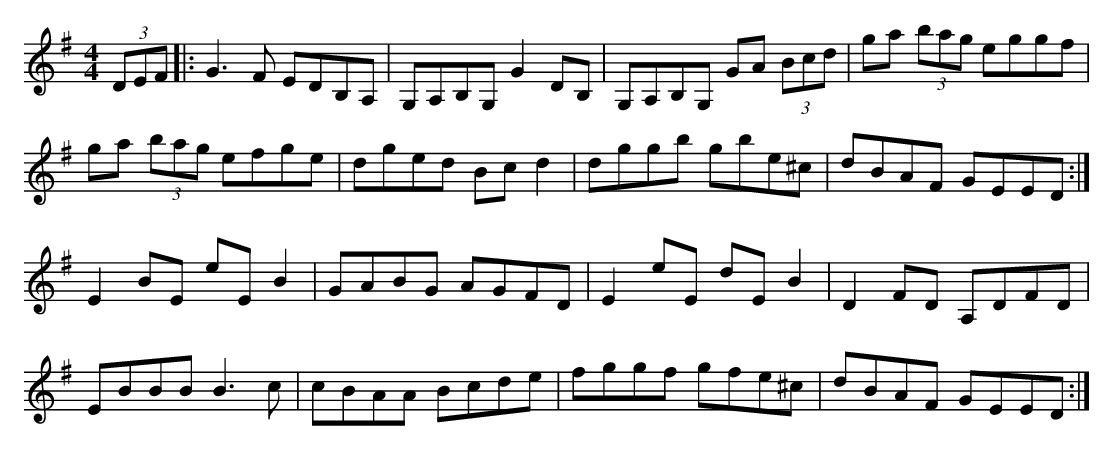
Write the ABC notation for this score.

X:1
M:4/4
K:G
(3DEF|:G3 F EDB,A,|G,A,B,G, G2 DB,|G,A,B,G, GA (3Bcd|ga (3bag eggf|
ga (3bag efge|dged Bc d2|dggb gbe^c|dBAF GEED:|
E2 BE eE B2|GABG AGFD|E2 eE dE B2|D2 FD A,DFD|
EBBB B3 c|cBAA Bcde|fggf gfe^c|dBAF GEED:|
